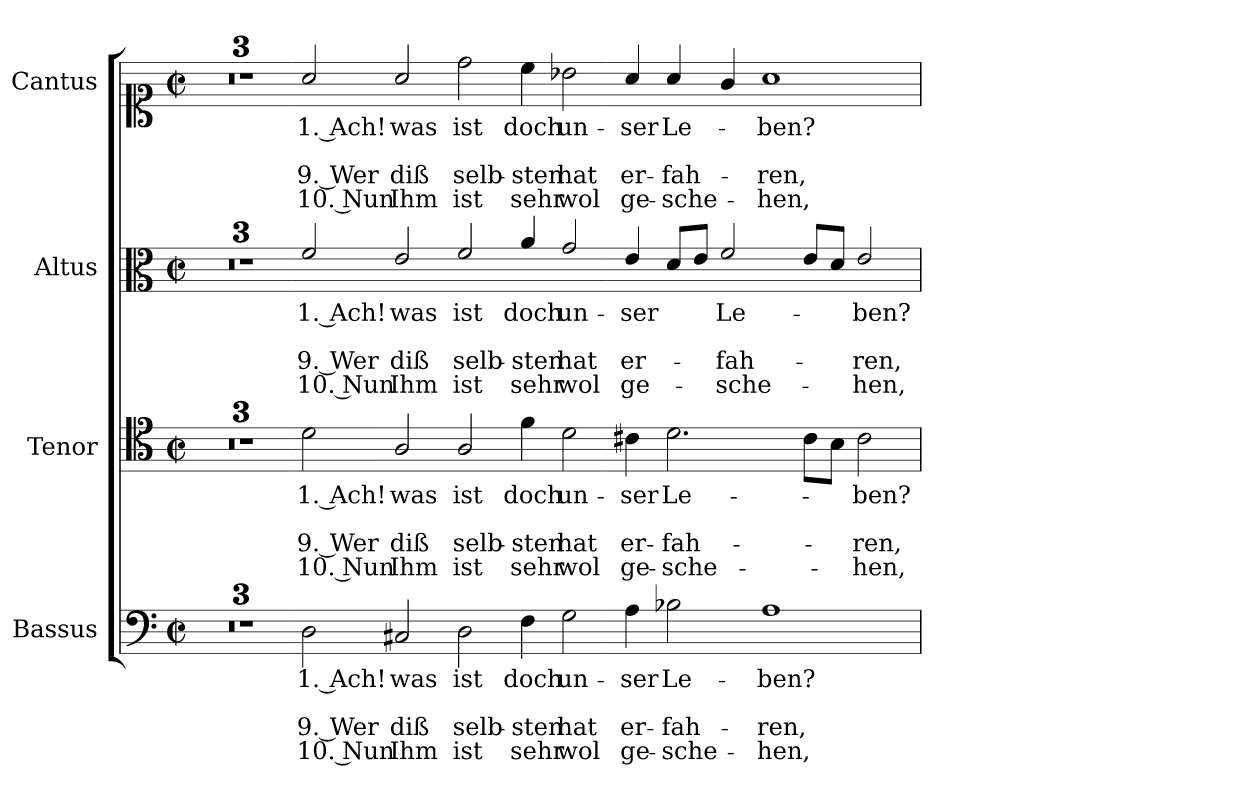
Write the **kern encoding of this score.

**kern	**text	**text	**text	**text	**kern	**text	**text	**text	**text	**kern	**text	**text	**text	**text	**kern	**text	**text	**text	**text
*part4	*part4	*part4	*part4	*part4	*part3	*part3	*part3	*part3	*part3	*part2	*part2	*part2	*part2	*part2	*part1	*part1	*part1	*part1	*part1
*staff4	*staff4	*staff4	*staff4	*staff4	*staff3	*staff3	*staff3	*staff3	*staff3	*staff2	*staff2	*staff2	*staff2	*staff2	*staff1	*staff1	*staff1	*staff1	*staff1
*I"Bassus	*	*	*	*	*I"Tenor	*	*	*	*	*I"Altus	*	*	*	*	*I"Cantus	*	*	*	*
*I'B	*	*	*	*	*I'T	*	*	*	*	*I'A	*	*	*	*	*I'C	*	*	*	*
!!LO:LB:g=z
*clefF4	*	*	*	*	*clefC4	*	*	*	*	*clefC3	*	*	*	*	*clefC1	*	*	*	*
*k[]	*	*	*	*	*k[]	*	*	*	*	*k[]	*	*	*	*	*k[]	*	*	*	*
*C:	*	*	*	*	*C:	*	*	*	*	*C:	*	*	*	*	*C:	*	*	*	*
*M2/2	*	*	*	*	*M2/2	*	*	*	*	*M2/2	*	*	*	*	*M2/2	*	*	*	*
*met(c|)	*	*	*	*	*met(c|)	*	*	*	*	*met(c|)	*	*	*	*	*met(c|)	*	*	*	*
=1	=1	=1	=1	=1	=1	=1	=1	=1	=1	=1	=1	=1	=1	=1	=1	=1	=1	=1	=1
1ryy	.	.	.	.	1ryy	.	.	.	.	1ryy	.	.	.	.	1ryy	.	.	.	.
=2	=2	=2	=2	=2	=2	=2	=2	=2	=2	=2	=2	=2	=2	=2	=2	=2	=2	=2	=2
1r	.	.	.	.	1r	.	.	.	.	1r	.	.	.	.	1r	.	.	.	.
=3	=3	=3	=3	=3	=3	=3	=3	=3	=3	=3	=3	=3	=3	=3	=3	=3	=3	=3	=3
*	*	*	*	*	*clefGv2	*	*	*	*	*clefG2	*	*	*	*	*clefG2	*	*	*	*
1ryy	.	.	.	.	1ryy	.	.	.	.	1ryy	.	.	.	.	1ryy	.	.	.	.
=3X1-	=3X1-	=3X1-	=3X1-	=3X1-	=3X1-	=3X1-	=3X1-	=3X1-	=3X1-	=3X1-	=3X1-	=3X1-	=3X1-	=3X1-	=3X1-	=3X1-	=3X1-	=3X1-	=3X1-
!	!LO:LY:b	!	!LO:LY:b	!LO:LY:b	!	!LO:LY:b	!	!LO:LY:b	!LO:LY:b	!	!LO:LY:b	!	!LO:LY:b	!LO:LY:b	!	!LO:LY:b	!	!LO:LY:b	!LO:LY:b
2D\	1. Ach!	.	9. Wer	10. Nun	2d\	1. Ach!	.	9. Wer	10. Nun	2f/	1. Ach!	.	9. Wer	10. Nun	2a/	1. Ach!	.	9. Wer	10. Nun
!	!LO:LY:b	!	!LO:LY:b	!LO:LY:b	!	!LO:LY:b	!	!LO:LY:b	!LO:LY:b	!	!LO:LY:b	!	!LO:LY:b	!LO:LY:b	!	!LO:LY:b	!	!LO:LY:b	!LO:LY:b
2C#X/	was	.	diß	Ihm	2A/	was	.	diß	Ihm	2e/	was	.	diß	Ihm	2a/	was	.	diß	Ihm
!	!LO:LY:b	!	!LO:LY:b	!LO:LY:b	!	!LO:LY:b	!	!LO:LY:b	!LO:LY:b	!	!LO:LY:b	!	!LO:LY:b	!LO:LY:b	!	!LO:LY:b	!	!LO:LY:b	!LO:LY:b
2D\	ist	.	selb-	ist	2A/	ist	.	selb-	ist	2f/	ist	.	selb-	ist	2dd\	ist	.	selb-	ist
!	!LO:LY:b	!	!LO:LY:b	!LO:LY:b	!	!LO:LY:b	!	!LO:LY:b	!LO:LY:b	!	!LO:LY:b	!	!LO:LY:b	!LO:LY:b	!	!LO:LY:b	!	!LO:LY:b	!LO:LY:b
4F\	doch	.	-sten	sehr	4f\	doch	.	-sten	sehr	4a/	doch	.	-sten	sehr	4cc\	doch	.	-sten	sehr
!	!LO:LY:b	!	!LO:LY:b	!LO:LY:b	!	!LO:LY:b	!	!LO:LY:b	!LO:LY:b	!	!LO:LY:b	!	!LO:LY:b	!LO:LY:b	!	!LO:LY:b	!	!LO:LY:b	!LO:LY:b
2G\	un-	.	hat	wol	2d\	un-	.	hat	wol	2g/	un-	.	hat	wol	2b-X\	un-	.	hat	wol
!	!LO:LY:b	!	!LO:LY:b	!LO:LY:b	!	!LO:LY:b	!	!LO:LY:b	!LO:LY:b	!	!LO:LY:b	!	!LO:LY:b	!LO:LY:b	!	!LO:LY:b	!	!LO:LY:b	!LO:LY:b
4A\	-ser	.	er-	ge-	4c#X\	-ser	.	er-	ge-	4e/	-ser	.	er-	ge-	4a/	-ser	.	er-	ge-
!	!LO:LY:b	!	!LO:LY:b	!LO:LY:b	!	!LO:LY:b	!	!LO:LY:b	!LO:LY:b	!	!	!	!	!	!	!LO:LY:b	!	!LO:LY:b	!LO:LY:b
2B-X\	Le-	.	-fah-	-sche-	2.d\	Le-	.	-fah-	-sche-	8d/L	.	.	.	.	4a/	Le-	.	-fah-	-sche-
.	.	.	.	.	.	.	.	.	.	8e/J	.	.	.	.	.	.	.	.	.
!	!	!	!	!	!	!	!	!	!	!	!LO:LY:b	!	!LO:LY:b	!LO:LY:b	!	!	!	!	!
.	.	.	.	.	.	.	.	.	.	2f/	Le-	.	-fah-	-sche-	4g/	.	.	.	.
!	!LO:LY:b	!	!LO:LY:b	!LO:LY:b	!	!	!	!	!	!	!	!	!	!	!	!LO:LY:b	!	!LO:LY:b	!LO:LY:b
1A	-ben?	.	-ren,	-hen,	.	.	.	.	.	.	.	.	.	.	1a	-ben?	.	-ren,	-hen,
.	.	.	.	.	8c#\L	.	.	.	.	8e/L	.	.	.	.	.	.	.	.	.
.	.	.	.	.	8B\J	.	.	.	.	8d/J	.	.	.	.	.	.	.	.	.
!	!	!	!	!	!	!LO:LY:b	!	!LO:LY:b	!LO:LY:b	!	!LO:LY:b	!	!LO:LY:b	!LO:LY:b	!	!	!	!	!
.	.	.	.	.	2c#\	-ben?	.	-ren,	-hen,	2e/	-ben?	.	-ren,	-hen,	.	.	.	.	.
=	=	=	=	=	=	=	=	=	=	=	=	=	=	=	=	=	=	=	=
*-	*-	*-	*-	*-	*-	*-	*-	*-	*-	*-	*-	*-	*-	*-	*-	*-	*-	*-	*-
